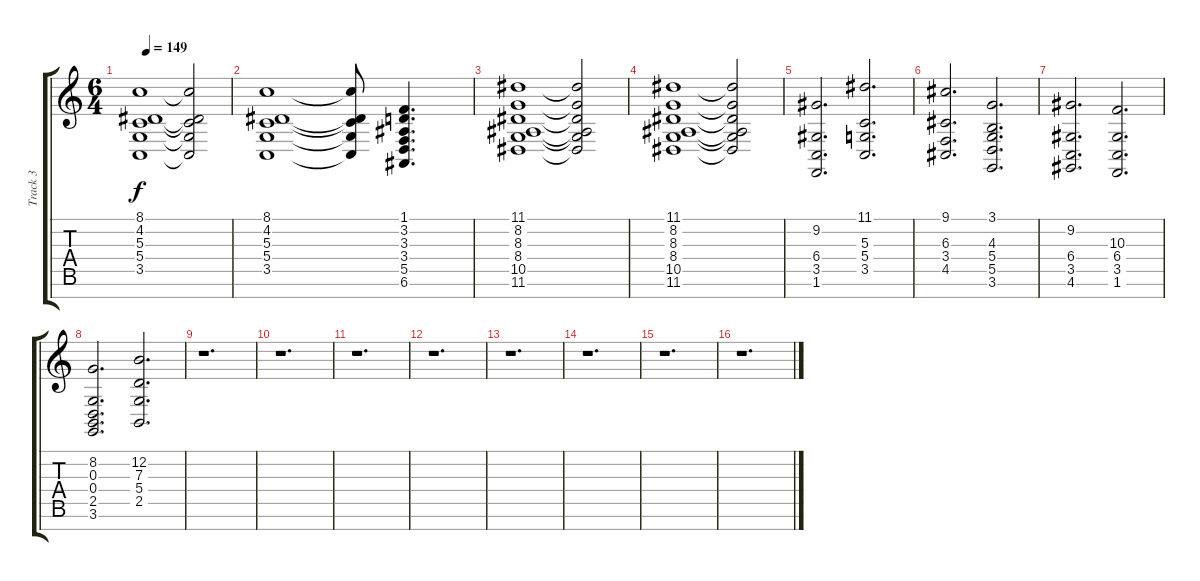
\track ("Track 3" "Track 3") {instrument choiraahs}
\staff {score tabs}
\tuning (E4 B3 G3 D3 A2 E2 B1) {hide}
\ts (6 4)
\tempo 149
\clef g2
\ks c
(8.1 4.2 5.3 5.4 3.5).1{dy f} (8.1{t} 4.2{t} 5.3{t} 5.4{t} 3.5{t}).2 |
(8.1 4.2 5.3 5.4 3.5).1 (8.1{t} 4.2{t} 5.3{t} 5.4{t} 3.5{t}).8 (1.1 3.2 3.3 3.4 5.5 6.6).4{d} |
(11.1 8.2 8.3 8.4 10.5 11.6).1 (11.1{t} 8.2{t} 8.3{t} 8.4{t} 10.5{t} 11.6{t}).2 |
(11.1 8.2 8.3 8.4 10.5 11.6).1 (11.1{t} 8.2{t} 8.3{t} 8.4{t} 10.5{t} 11.6{t}).2 |
(9.2 6.4 3.5 1.6).2{d} (11.1 5.3 5.4 3.5).2{d} |
(9.1 6.3 3.4 4.5).2{d} (3.1 4.3 5.4 5.5 3.6).2{d} |
(9.2 6.4 3.5 4.6).2{d} (10.3 6.4 3.5 1.6).2{d} |
(8.2 0.3 0.4 2.5 3.6).2{d} (12.2 7.3 5.4 2.5).2{d} |
r.1{d} |
r.1{d} |
r.1{d} |
r.1{d} |
r.1{d} |
r.1{d} |
r.1{d} |
r.1{d}
